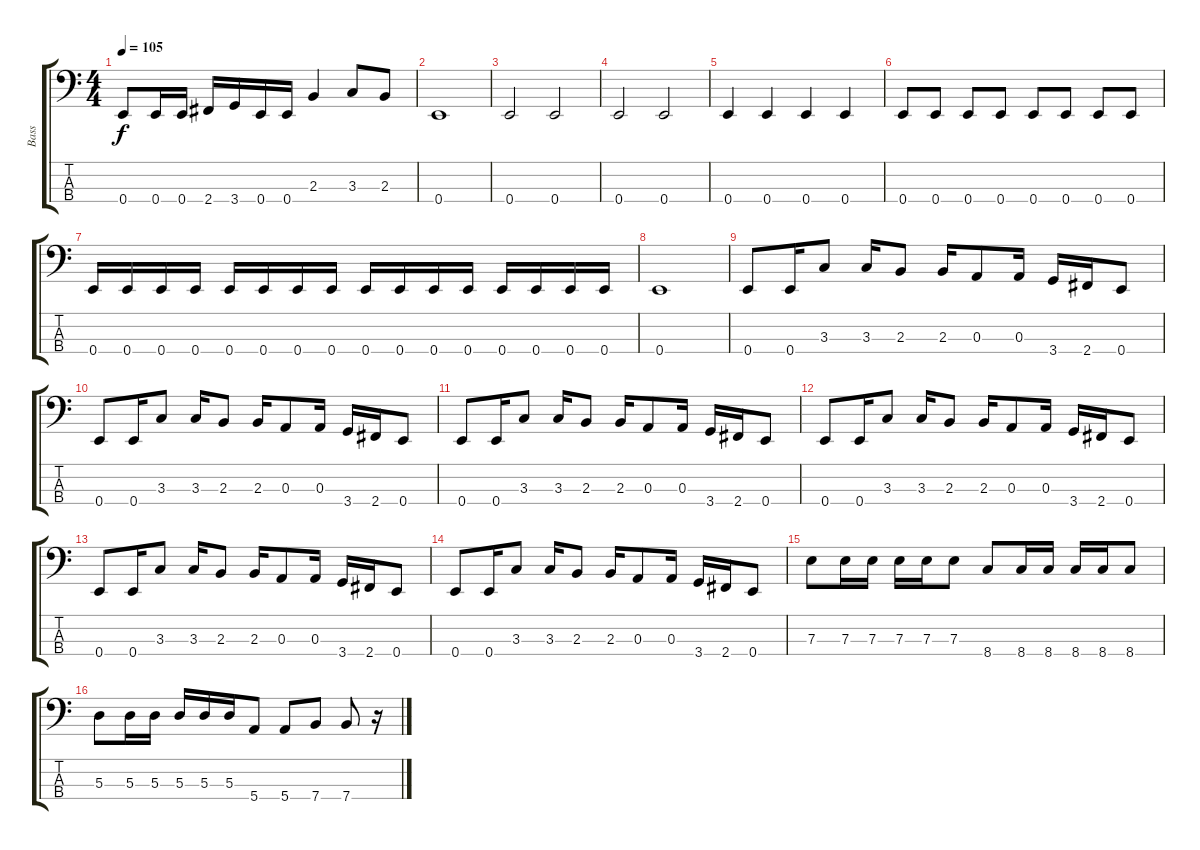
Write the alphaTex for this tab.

\track ("Bass" "Bass") {instrument electricbassfinger}
\staff {score tabs}
\tuning (G2 D2 A1 E1) {hide}
\ts (4 4)
\tempo 105
\clef f4
\ks c
0.4.8{dy f} 0.4.16 0.4.16 2.4.16 3.4.16 0.4.16 0.4.16 2.3.4 3.3.8 2.3.8 |
0.4.1 |
0.4.2 0.4.2 |
0.4.2 0.4.2 |
0.4.4 0.4.4 0.4.4 0.4.4 |
0.4.8 0.4.8 0.4.8 0.4.8 0.4.8 0.4.8 0.4.8 0.4.8 |
0.4.16 0.4.16 0.4.16 0.4.16 0.4.16 0.4.16 0.4.16 0.4.16 0.4.16 0.4.16 0.4.16 0.4.16 0.4.16 0.4.16 0.4.16 0.4.16 |
0.4.1 |
0.4.8 0.4.16 3.3.8 3.3.16 2.3.8 2.3.16 0.3.8 0.3.16 3.4.16 2.4.16 0.4.8 |
0.4.8 0.4.16 3.3.8 3.3.16 2.3.8 2.3.16 0.3.8 0.3.16 3.4.16 2.4.16 0.4.8 |
0.4.8 0.4.16 3.3.8 3.3.16 2.3.8 2.3.16 0.3.8 0.3.16 3.4.16 2.4.16 0.4.8 |
0.4.8 0.4.16 3.3.8 3.3.16 2.3.8 2.3.16 0.3.8 0.3.16 3.4.16 2.4.16 0.4.8 |
0.4.8 0.4.16 3.3.8 3.3.16 2.3.8 2.3.16 0.3.8 0.3.16 3.4.16 2.4.16 0.4.8 |
0.4.8 0.4.16 3.3.8 3.3.16 2.3.8 2.3.16 0.3.8 0.3.16 3.4.16 2.4.16 0.4.8 |
7.3.8 7.3.16 7.3.16 7.3.16 7.3.16 7.3.8 8.4.8 8.4.16 8.4.16 8.4.16 8.4.16 8.4.8 |
5.3.8 5.3.16 5.3.16 5.3.16 5.3.16 5.3.16 5.4.8 5.4.8 7.4.8 7.4.8 r.16
